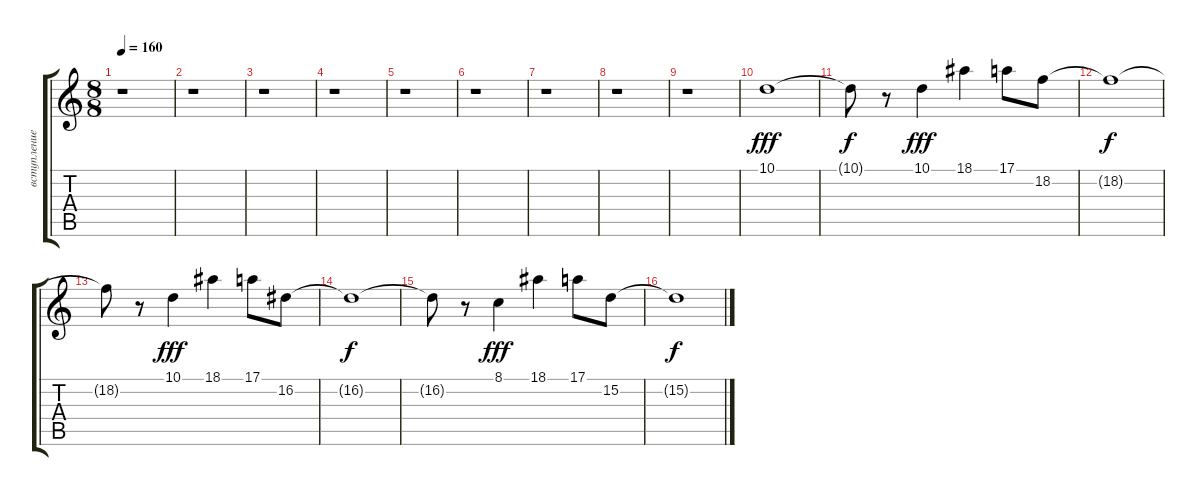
\track ("вступление" "вступление") {instrument brightacousticpiano}
\staff {score tabs}
\tuning (E4 B3 G3 D3 A2 E2) {hide}
\ts (8 8)
\tempo 160
\clef g2
\ks c
r.1{dy fff instrument brightacousticpiano} |
r.1 |
r.1 |
r.1 |
r.1 |
r.1 |
r.1 |
r.1 |
r.1 |
10.1.1 |
10.1{t}.8{dy f} r.8 10.1.4{dy fff} 18.1.4 17.1.8 18.2.8 |
18.2{t}.1{dy f} |
18.2{t}.8 r.8 10.1.4{dy fff} 18.1.4 17.1.8 16.2.8 |
16.2{t}.1{dy f} |
16.2{t}.8 r.8 8.1.4{dy fff} 18.1.4 17.1.8 15.2.8 |
15.2{t}.1{dy f}
